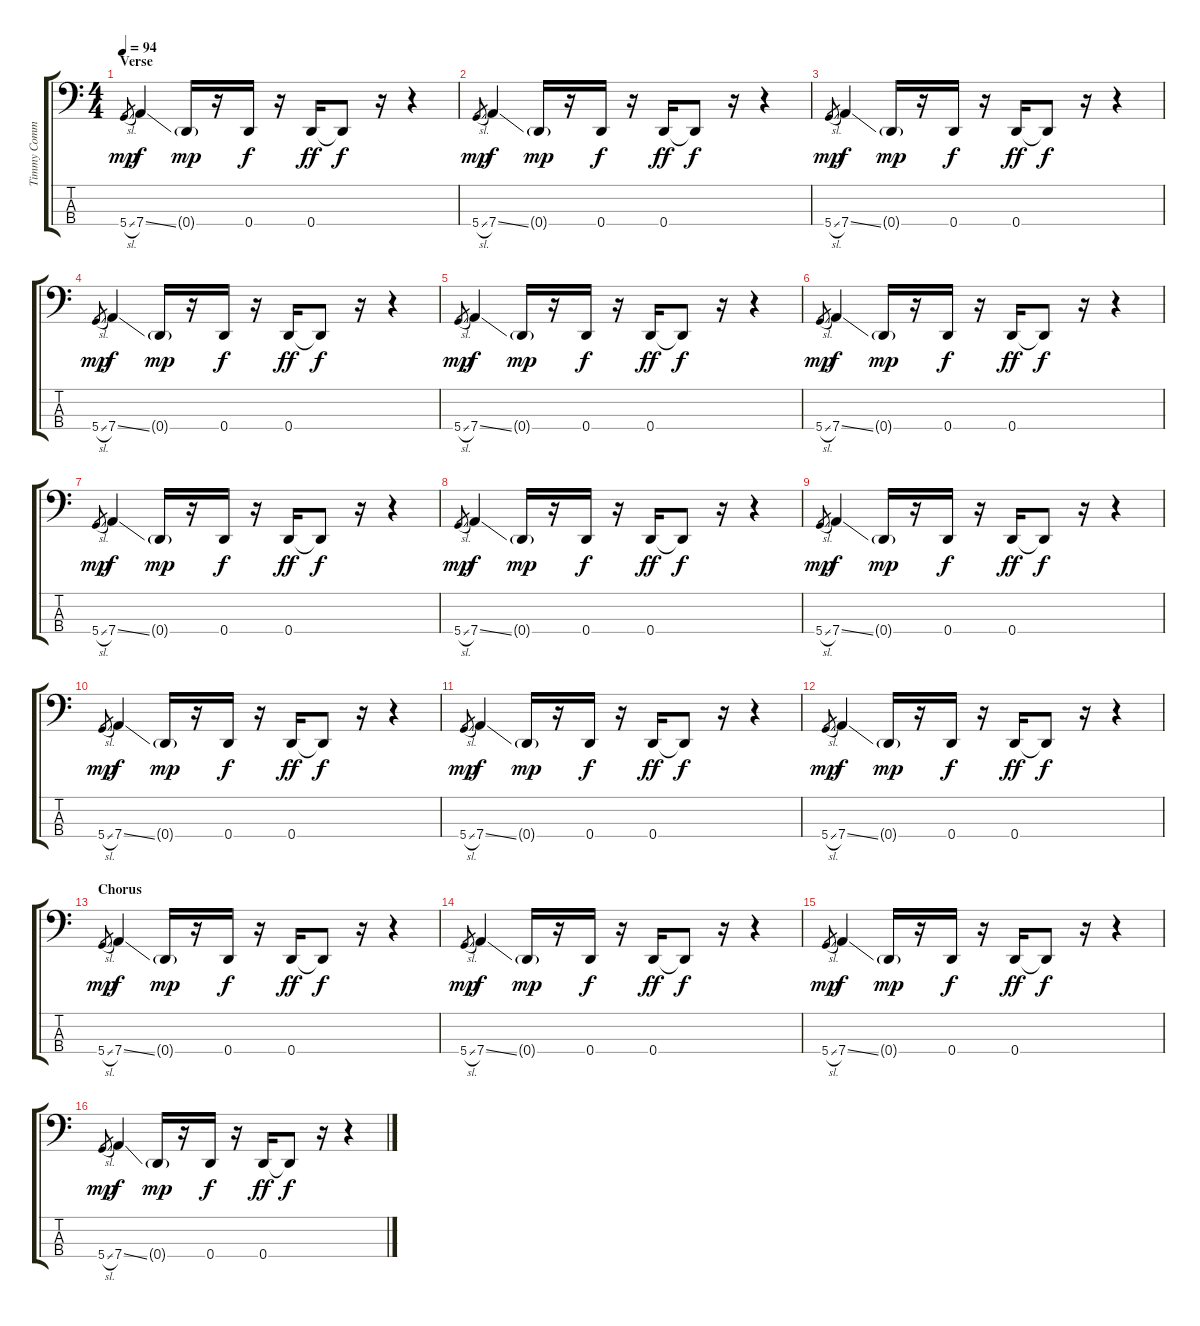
\track ("Timmy Commerford / Bass" "Timmy Comm") {instrument slapbass2}
\staff {score tabs}
\tuning (G2 D2 A1 D1) {hide}
\ts (4 4)
\section ("" "Verse")
\tempo 94
\clef f4
\ks c
5.4{sl}.8{gr dy mp} 7.4{ss}.4{dy f} 0.4{g}.16{dy mp} r.16 0.4.16{dy f} r.16 0.4.16{dy ff} 0.4{t}.8{dy f} r.16 r.4 |
5.4{sl}.8{gr dy mp} 7.4{ss}.4{dy f} 0.4{g}.16{dy mp} r.16 0.4.16{dy f} r.16 0.4.16{dy ff} 0.4{t}.8{dy f} r.16 r.4 |
5.4{sl}.8{gr dy mp} 7.4{ss}.4{dy f} 0.4{g}.16{dy mp} r.16 0.4.16{dy f} r.16 0.4.16{dy ff} 0.4{t}.8{dy f} r.16 r.4 |
5.4{sl}.8{gr dy mp} 7.4{ss}.4{dy f} 0.4{g}.16{dy mp} r.16 0.4.16{dy f} r.16 0.4.16{dy ff} 0.4{t}.8{dy f} r.16 r.4 |
5.4{sl}.8{gr dy mp} 7.4{ss}.4{dy f} 0.4{g}.16{dy mp} r.16 0.4.16{dy f} r.16 0.4.16{dy ff} 0.4{t}.8{dy f} r.16 r.4 |
5.4{sl}.8{gr dy mp} 7.4{ss}.4{dy f} 0.4{g}.16{dy mp} r.16 0.4.16{dy f} r.16 0.4.16{dy ff} 0.4{t}.8{dy f} r.16 r.4 |
5.4{sl}.8{gr dy mp} 7.4{ss}.4{dy f} 0.4{g}.16{dy mp} r.16 0.4.16{dy f} r.16 0.4.16{dy ff} 0.4{t}.8{dy f} r.16 r.4 |
5.4{sl}.8{gr dy mp} 7.4{ss}.4{dy f} 0.4{g}.16{dy mp} r.16 0.4.16{dy f} r.16 0.4.16{dy ff} 0.4{t}.8{dy f} r.16 r.4 |
5.4{sl}.8{gr dy mp} 7.4{ss}.4{dy f} 0.4{g}.16{dy mp} r.16 0.4.16{dy f} r.16 0.4.16{dy ff} 0.4{t}.8{dy f} r.16 r.4 |
5.4{sl}.8{gr dy mp} 7.4{ss}.4{dy f} 0.4{g}.16{dy mp} r.16 0.4.16{dy f} r.16 0.4.16{dy ff} 0.4{t}.8{dy f} r.16 r.4 |
5.4{sl}.8{gr dy mp} 7.4{ss}.4{dy f} 0.4{g}.16{dy mp} r.16 0.4.16{dy f} r.16 0.4.16{dy ff} 0.4{t}.8{dy f} r.16 r.4 |
5.4{sl}.8{gr dy mp} 7.4{ss}.4{dy f} 0.4{g}.16{dy mp} r.16 0.4.16{dy f} r.16 0.4.16{dy ff} 0.4{t}.8{dy f} r.16 r.4 |
\section ("" "Chorus")
5.4{sl}.8{gr dy mp} 7.4{ss}.4{dy f} 0.4{g}.16{dy mp} r.16 0.4.16{dy f} r.16 0.4.16{dy ff} 0.4{t}.8{dy f} r.16 r.4 |
5.4{sl}.8{gr dy mp} 7.4{ss}.4{dy f} 0.4{g}.16{dy mp} r.16 0.4.16{dy f} r.16 0.4.16{dy ff} 0.4{t}.8{dy f} r.16 r.4 |
5.4{sl}.8{gr dy mp} 7.4{ss}.4{dy f} 0.4{g}.16{dy mp} r.16 0.4.16{dy f} r.16 0.4.16{dy ff} 0.4{t}.8{dy f} r.16 r.4 |
5.4{sl}.8{gr dy mp} 7.4{ss}.4{dy f} 0.4{g}.16{dy mp} r.16 0.4.16{dy f} r.16 0.4.16{dy ff} 0.4{t}.8{dy f} r.16 r.4
